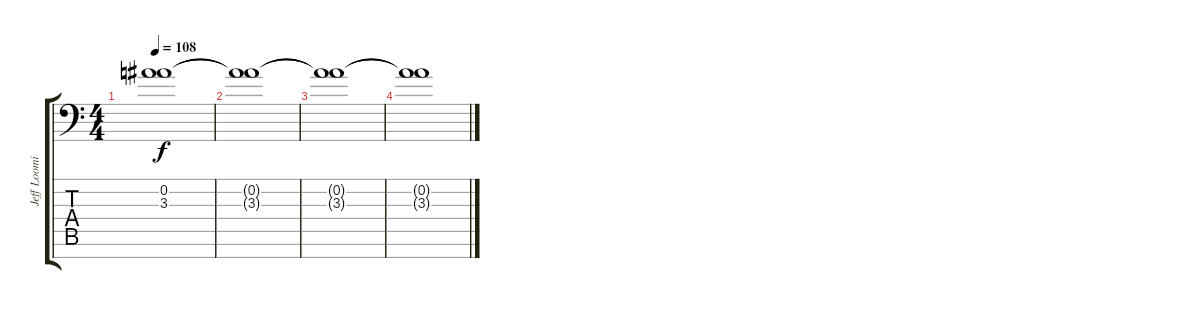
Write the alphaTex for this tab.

\track ("Jeff Loomis Rhythm" "Jeff Loomi") {instrument distortionguitar}
\staff {score tabs}
\tuning (Eb4 Bb3 Gb3 Db3 Ab2 Eb2 Bb1) {hide}
\ts (4 4)
\tempo 108
\clef f4
\ks c
(0.2{t} 3.3{t}).1{dy f} |
(0.2{t} 3.3{t}).1 |
(0.2{t} 3.3{t}).1 |
(0.2{t} 3.3{t}).1
